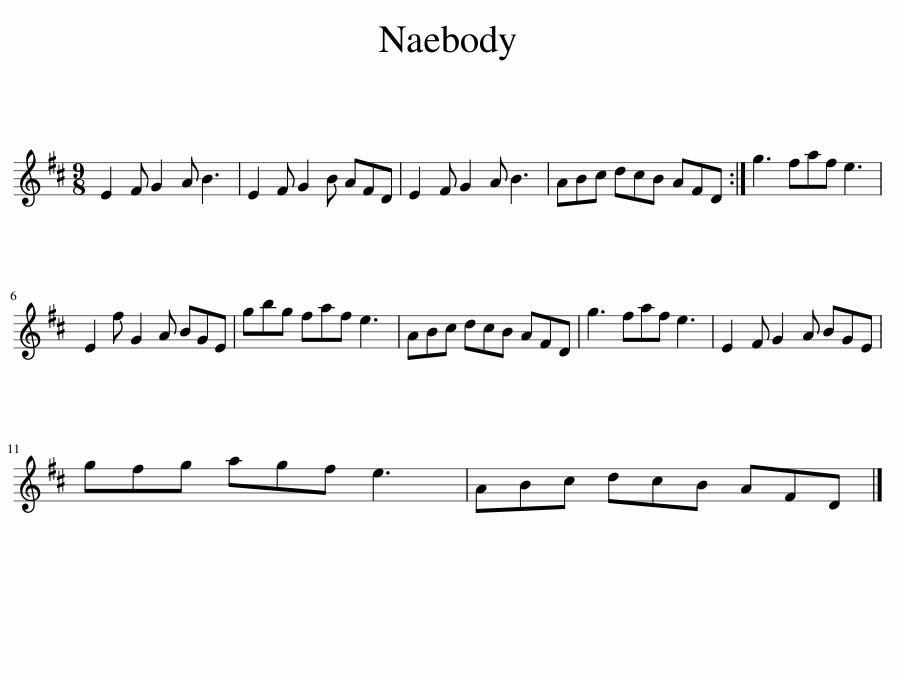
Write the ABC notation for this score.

X:1
L:1/8
M:9/8
I:linebreak $
K:D
V:1 treble
V:1
 E2 F G2 A B3 | E2 F G2 B AFD | E2 F G2 A B3 | ABc dcB AFD :| g3 faf e3 |$ %5
 E2 f G2 A BGE | gbg faf e3 | ABc dcB AFD | g3 faf e3 | E2 F G2 A BGE |$ %10
 gfg agf e3 | ABc dcB AFD |] %12
